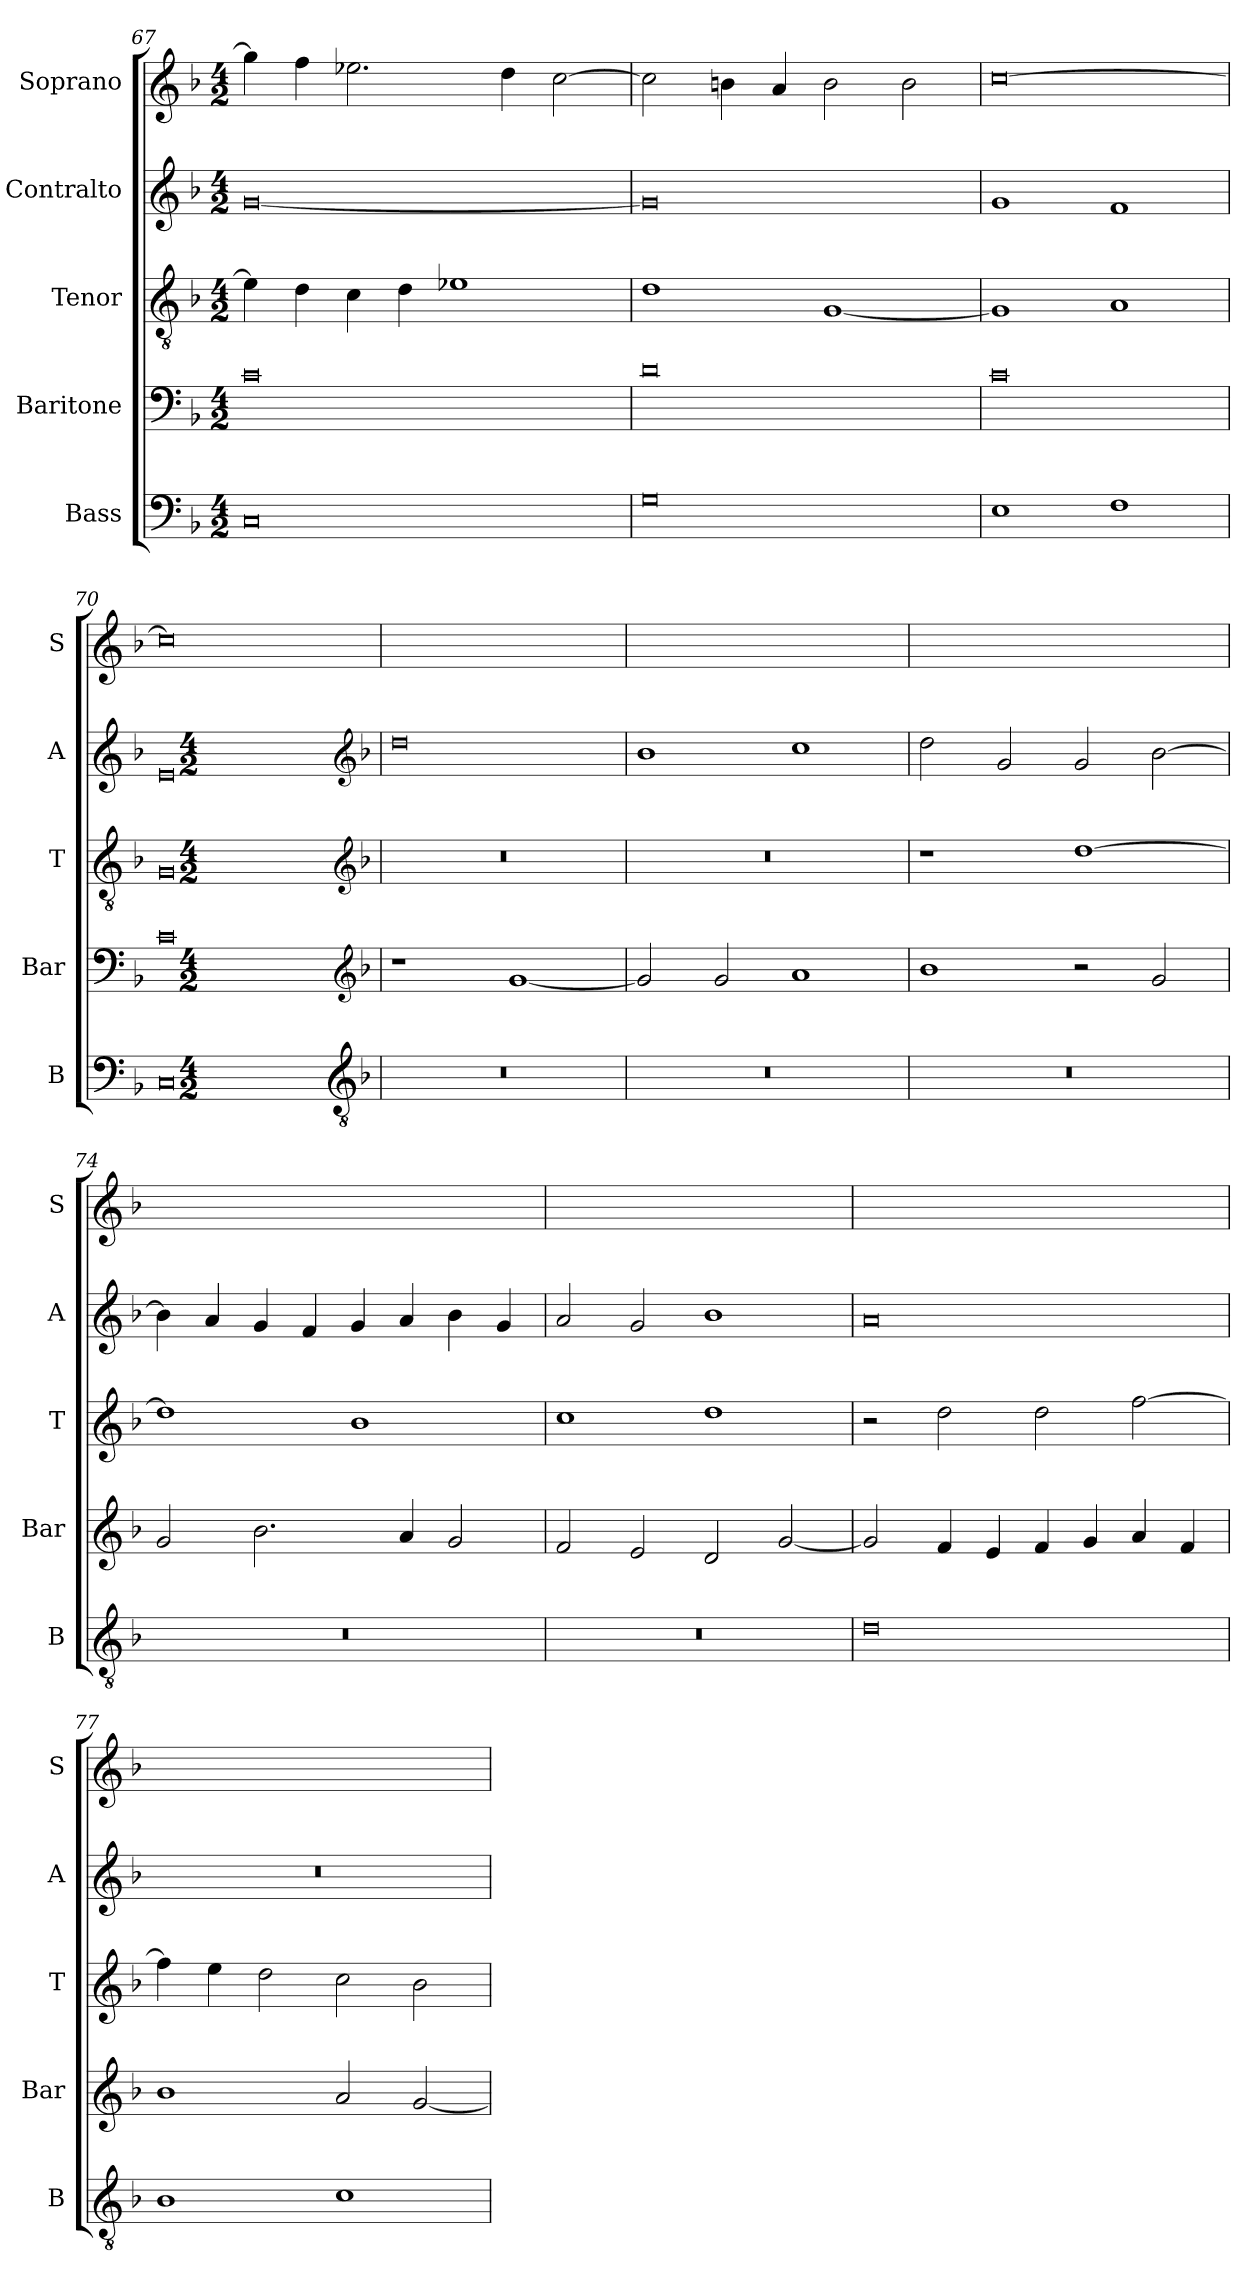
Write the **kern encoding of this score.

**kern	**kern	**kern	**kern	**kern
*part5	*part4	*part3	*part2	*part1
*staff5	*staff4	*staff3	*staff2	*staff1
*I"Bass	*I"Baritone	*I"Tenor	*I"Contralto	*I"Soprano
*I'B	*I'Bar	*I'T	*I'A	*I'S
*clefF4	*clefF4	*clefGv2	*clefG2	*clefG2
*k[b-]	*k[b-]	*k[b-]	*k[b-]	*k[b-]
*G:dor	*G:dor	*G:dor	*G:dor	*G:dor
*M4/2	*M4/2	*M4/2	*M4/2	*M4/2
=67	=67	=67	=67	=67
0C	0c	4e-]	[0g	4gg]
.	.	4d	.	4ff
.	.	4c	.	2.ee-X
.	.	4d	.	.
.	.	1e-X	.	.
.	.	.	.	4dd
.	.	.	.	[2cc
=68	=68	=68	=68	=68
0G	0d	1d	0g]	2cc]
.	.	.	.	4bn
.	.	.	.	4a
.	.	[1G	.	2b
.	.	.	.	2b
=69	=69	=69	=69	=69
1E	0c	1G]	1g	[0cc
1F	.	1A	1f	.
=70	=70	=70	=70	=70
0C	0c	0G	0e	0cc]
*clefGv2	*clefG2	*clefG2	*clefG2	*
*k[b-]	*k[b-]	*k[b-]	*k[b-]	*
*G:dor	*G:dor	*G:dor	*G:dor	*
*M4/2	*M4/2	*M4/2	*M4/2	*
=71	=71	=71	=71	=71
0r	1r	0r	0dd	0ryy
.	[1g	.	.	.
=72	=72	=72	=72	=72
0r	2g]	0r	1b-	0ryy
.	2g	.	.	.
.	1a	.	1cc	.
=73	=73	=73	=73	=73
0r	1b-	1r	2dd	0ryy
.	.	.	2g	.
.	2r	[1dd	2g	.
.	2g	.	[2b-	.
=74	=74	=74	=74	=74
0r	2g	1dd]	4b-]	0ryy
.	.	.	4a	.
.	2.b-	.	4g	.
.	.	.	4f	.
.	.	1b-	4g	.
.	4a	.	4a	.
.	2g	.	4b-	.
.	.	.	4g	.
=75	=75	=75	=75	=75
0r	2f	1cc	2a	0ryy
.	2e	.	2g	.
.	2d	1dd	1b-	.
.	[2g	.	.	.
=76	=76	=76	=76	=76
0d	2g]	2r	0a	0ryy
.	4f	2dd	.	.
.	4e	.	.	.
.	4f	2dd	.	.
.	4g	.	.	.
.	4a	[2ff	.	.
.	4f	.	.	.
=77	=77	=77	=77	=77
1B-	1b-	4ff]	0r	0ryy
.	.	4ee	.	.
.	.	2dd	.	.
1c	2a	2cc	.	.
.	[2g	2b-	.	.
=	=	=	=	=
*-	*-	*-	*-	*-
